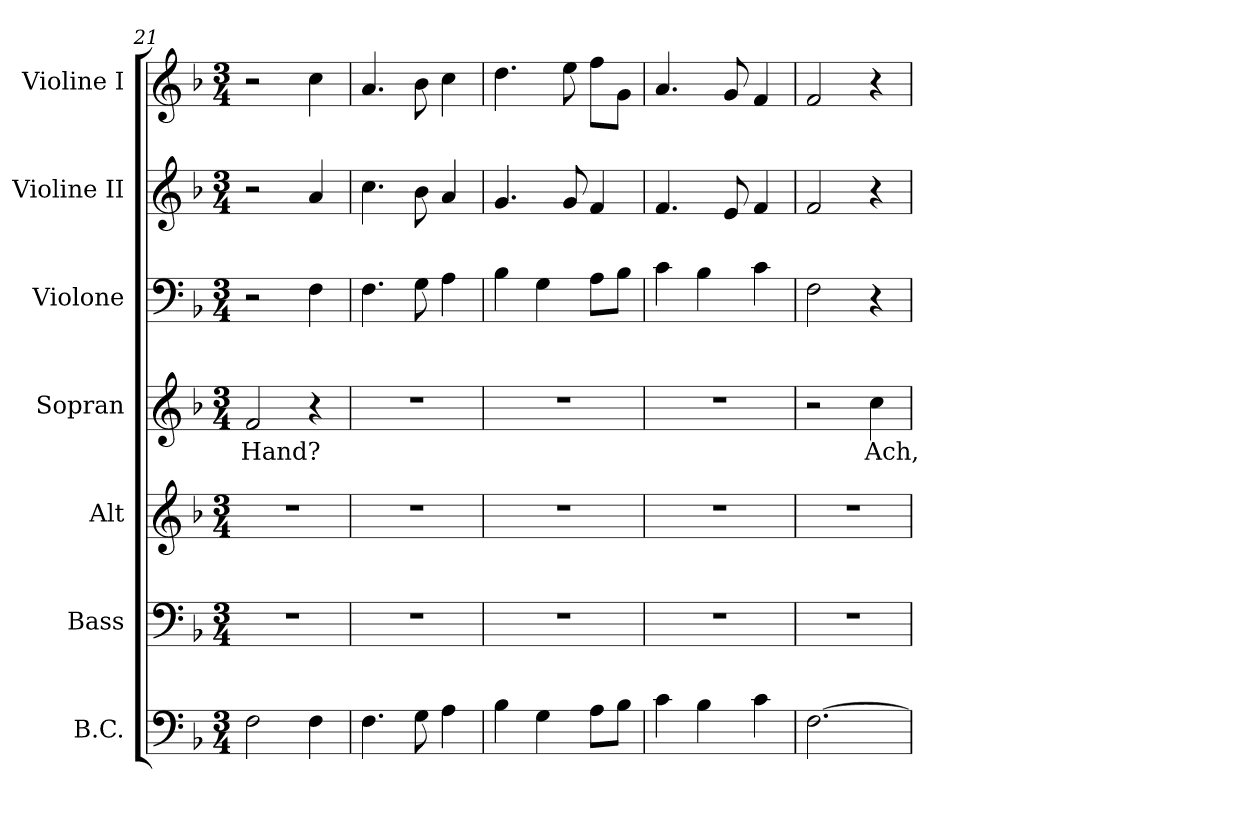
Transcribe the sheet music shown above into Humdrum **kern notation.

**kern	**kern	**kern	**kern	**text	**kern	**kern	**kern
*part7	*part6	*part5	*part4	*part4	*part3	*part2	*part1
*staff7	*staff6	*staff5	*staff4	*staff4	*staff3	*staff2	*staff1
*I"B.C.	*I"Bass	*I"Alt	*I"Sopran	*	*I"Violone	*I"Violine II	*I"Violine I
*	*I'B.	*I'A.	*I'S.	*	*	*I'Vln. II	*I'Vln. I
*clefF4	*clefF4	*clefG2	*clefG2	*	*clefF4	*clefG2	*clefG2
*k[b-]	*k[b-]	*k[b-]	*k[b-]	*	*k[b-]	*k[b-]	*k[b-]
*F:	*F:	*F:	*F:	*	*F:	*F:	*F:
*M3/4	*M3/4	*M3/4	*M3/4	*	*M3/4	*M3/4	*M3/4
=21	=21	=21	=21	=21	=21	=21	=21
!	!LO:N:vis=1	!LO:N:vis=1	!	!	!	!	!
!	!	!	!	!LO:LY:b:color=#000000	!	!	!
2Fi\	2.r	2.r	2fi/	Hand?	2r	2r	2r
4Fi\	.	.	4r	.	4Fi\	4ai/	4cci\
=22	=22	=22	=22	=22	=22	=22	=22
!	!LO:N:vis=1	!LO:N:vis=1	!LO:N:vis=1	!	!	!	!
4.Fi\	2.r	2.r	2.r	.	4.Fi\	4.cci\	4.ai/
8Gi\	.	.	.	.	8Gi\	8b-i\	8b-i\
4Ai\	.	.	.	.	4Ai\	4ai/	4cci\
=23	=23	=23	=23	=23	=23	=23	=23
!	!LO:N:vis=1	!LO:N:vis=1	!LO:N:vis=1	!	!	!	!
4B-i\	2.r	2.r	2.r	.	4B-i\	4.gi/	4.ddi\
4Gi\	.	.	.	.	4Gi\	.	.
.	.	.	.	.	.	8gi/	8eei\
8Ai\L	.	.	.	.	8Ai\L	4fi/	8ffi\L
8B-i\J	.	.	.	.	8B-i\J	.	8gi\J
=24	=24	=24	=24	=24	=24	=24	=24
!	!LO:N:vis=1	!LO:N:vis=1	!LO:N:vis=1	!	!	!	!
4ci\	2.r	2.r	2.r	.	4ci\	4.fi/	4.ai/
4B-i\	.	.	.	.	4B-i\	.	.
.	.	.	.	.	.	8ei/	8gi/
4ci\	.	.	.	.	4ci\	4fi/	4fi/
=25	=25	=25	=25	=25	=25	=25	=25
!	!LO:N:vis=1	!LO:N:vis=1	!	!	!	!	!
[2.Fi\	2.r	2.r	2r	.	2Fi\	2fi/	2fi/
!	!	!	!	!LO:LY:b:color=#000000	!	!	!
.	.	.	4cci\	Ach,	4r	4r	4r
=	=	=	=	=	=	=	=
*-	*-	*-	*-	*-	*-	*-	*-
